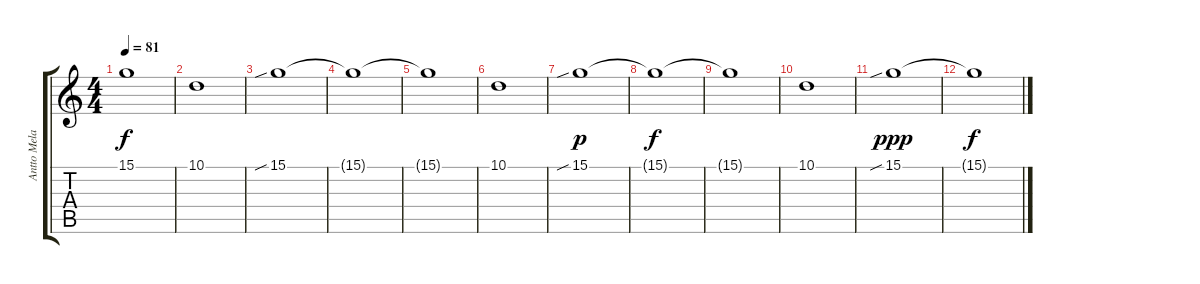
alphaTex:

\track ("Antto Melasniemi (Keyboard)" "Antto Mela") {instrument clarinet}
\staff {score tabs}
\tuning (E4 B3 G3 D3 A2 E2) {hide}
\ts (4 4)
\tempo 81
\clef g2
\ks c
15.1{t}.1{dy f} |
10.1.1 |
15.1{sib}.1 |
15.1{t}.1 |
15.1{t}.1 |
10.1.1 |
15.1{sib}.1{dy p} |
15.1{t}.1{dy f} |
15.1{t}.1 |
10.1.1 |
15.1{sib}.1{dy ppp} |
15.1{t}.1{dy f}
